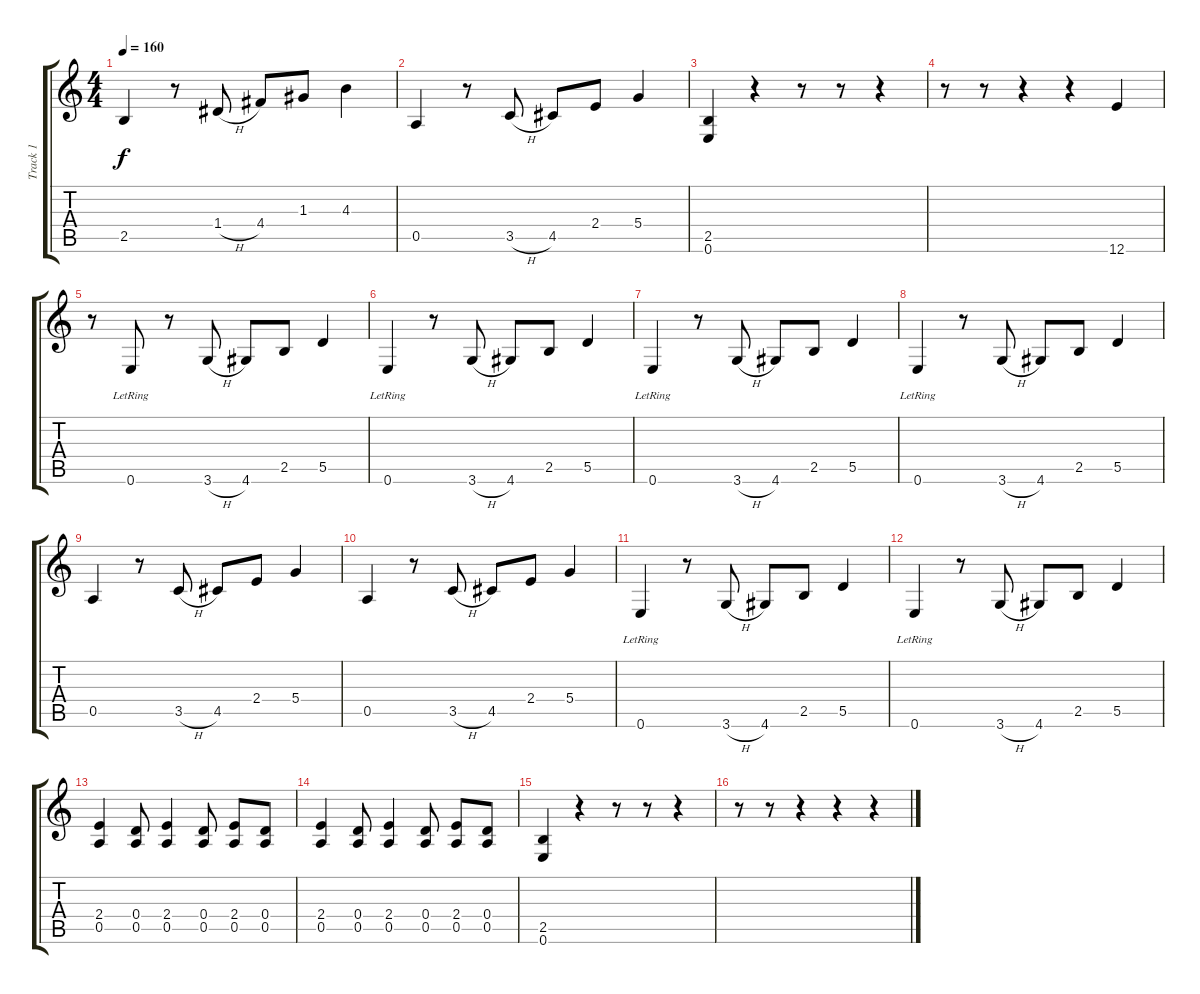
\track ("Track 1" "Track 1") {instrument overdrivenguitar}
\staff {score tabs}
\tuning (E4 B3 G3 D3 A2 E2) {hide}
\ts (4 4)
\tempo 160
\clef g2
\ks c
2.5.4{dy f} r.8 1.4{h}.8 4.4.8 1.3.8 4.3.4 |
0.5.4 r.8 3.5{h}.8 4.5.8 2.4.8 5.4.4 |
(2.5 0.6).4 r.4 r.8 r.8 r.4 |
r.8 r.8 r.4 r.4 12.6.4 |
r.8 0.6{lr}.8 r.8 3.6{h}.8 4.6.8 2.5.8 5.5.4 |
0.6{lr}.4 r.8 3.6{h}.8 4.6.8 2.5.8 5.5.4 |
0.6{lr}.4 r.8 3.6{h}.8 4.6.8 2.5.8 5.5.4 |
0.6{lr}.4 r.8 3.6{h}.8 4.6.8 2.5.8 5.5.4 |
0.5.4 r.8 3.5{h}.8 4.5.8 2.4.8 5.4.4 |
0.5.4 r.8 3.5{h}.8 4.5.8 2.4.8 5.4.4 |
0.6{lr}.4 r.8 3.6{h}.8 4.6.8 2.5.8 5.5.4 |
0.6{lr}.4 r.8 3.6{h}.8 4.6.8 2.5.8 5.5.4 |
(2.4 0.5).4 (0.4 0.5).8 (2.4 0.5).4 (0.4 0.5).8 (2.4 0.5).8 (0.4 0.5).8 |
(2.4 0.5).4 (0.4 0.5).8 (2.4 0.5).4 (0.4 0.5).8 (2.4 0.5).8 (0.4 0.5).8 |
(2.5 0.6).4 r.4 r.8 r.8 r.4 |
r.8 r.8 r.4 r.4 r.4
